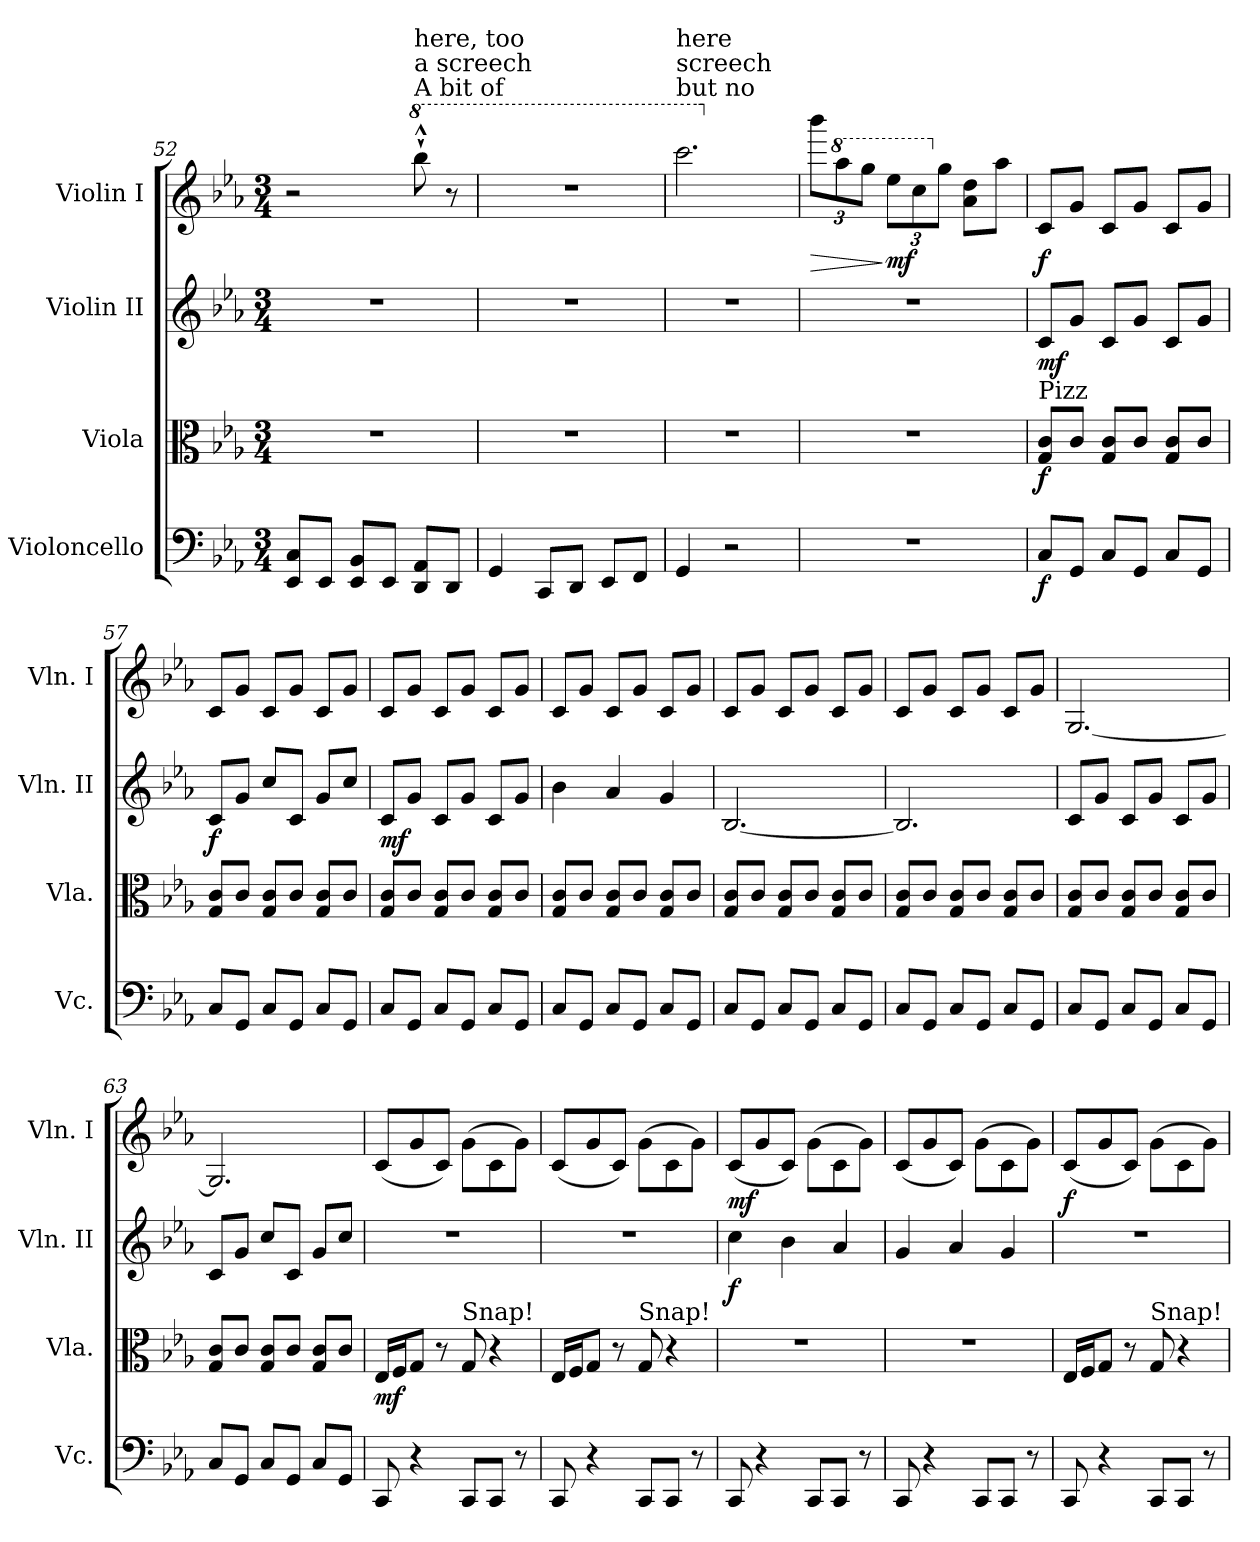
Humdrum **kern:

**kern	**dynam	**kern	**dynam	**kern	**dynam	**kern	**dynam
*part4	*part4	*part3	*part3	*part2	*part2	*part1	*part1
*staff4	*staff4	*staff3	*staff3	*staff2	*staff2	*staff1	*staff1
*I"Violoncello	*	*I"Viola	*	*I"Violin II	*	*I"Violin I	*
*I'Vc.	*	*I'Vla.	*	*I'Vln. II	*	*I'Vln. I	*
*clefF4	*	*clefC3	*	*clefG2	*	*clefG2	*
*k[b-e-a-]	*	*k[b-e-a-]	*	*k[b-e-a-]	*	*k[b-e-a-]	*
*M3/4	*	*M3/4	*	*M3/4	*	*M3/4	*
=52	=52	=52	=52	=52	=52	=52	=52
8EE-/ 8C/L	.	2.r	.	2.r	.	2r	.
8EE-/J	.	.	.	.	.	.	.
8EE-/ 8BB-/L	.	.	.	.	.	.	.
8EE-/J	.	.	.	.	.	.	.
*	*	*	*	*	*	*8va	*
!	!	!	!	!	!	!LO:TX:a:t=A bit of	!
!	!	!	!	!	!	!LO:TX:a:t=a screech	!
!	!	!	!	!	!	!LO:TX:a:t=here, too	!
8DD/ 8AA-/L	.	.	.	.	.	8bbb-^^`\	.
8DD/J	.	.	.	.	.	8r	.
=53	=53	=53	=53	=53	=53	=53	=53
*	*	*	*	*	*	*X8va	*
4GG/	.	2.r	.	2.r	.	2.r	.
8CC/L	.	.	.	.	.	.	.
8DD/J	.	.	.	.	.	.	.
8EE-/L	.	.	.	.	.	.	.
8FF/J	.	.	.	.	.	.	.
=54	=54	=54	=54	=54	=54	=54	=54
*	*	*	*	*	*	*8va	*
!	!	!	!	!	!	!LO:TX:a:t=but no	!
!	!	!	!	!	!	!LO:TX:a:t=screech	!
!	!	!	!	!	!	!LO:TX:a:t=here	!
4GG/	.	2.r	.	2.r	.	2.cccc\	.
2r	.	.	.	.	.	.	.
!!LO:PB:g=z
=55	=55	=55	=55	=55	=55	=55	=55
*	*	*	*	*	*	*X8va	*
*	*	*	*	*	*	*Xbrackettup	*
!	!	!	!	!	!	!	!LO:HP:b
2.r	.	2.r	.	2.r	.	12bbb-\L	>
*	*	*	*	*	*	*8va	*
.	.	.	.	.	.	12aaa-\	.
.	.	.	.	.	.	12ggg\J	.
!	!	!	!	!	!	!	!LO:DY:n=1:b
.	.	.	.	.	.	12eee-\L	] mf
.	.	.	.	.	.	12ccc\	.
*	*	*	*	*	*	*X8va	*
.	.	.	.	.	.	12gg\J	.
.	.	.	.	.	.	8a-\ 8dd\L	.
.	.	.	.	.	.	8aa-\J	.
=56	=56	=56	=56	=56	=56	=56	=56
!	!	!LO:TX:a:t=Pizz	!	!	!	!	!
!	!LO:DY:b	!	!LO:DY:b	!	!LO:DY:b	!	!LO:DY:b
8C/L	f	8G/ 8c/L	f	8c/L	mf	8c/L	f
8GG/J	.	8c/J	.	8g/J	.	8g/J	.
8C/L	.	8G/ 8c/L	.	8c/L	.	8c/L	.
8GG/J	.	8c/J	.	8g/J	.	8g/J	.
8C/L	.	8G/ 8c/L	.	8c/L	.	8c/L	.
8GG/J	.	8c/J	.	8g/J	.	8g/J	.
=57	=57	=57	=57	=57	=57	=57	=57
!	!	!	!	!	!LO:DY:b	!	!
8C/L	.	8G/ 8c/L	.	8c/L	f	8c/L	.
8GG/J	.	8c/J	.	8g/J	.	8g/J	.
8C/L	.	8G/ 8c/L	.	8cc/L	.	8c/L	.
8GG/J	.	8c/J	.	8c/J	.	8g/J	.
8C/L	.	8G/ 8c/L	.	8g/L	.	8c/L	.
8GG/J	.	8c/J	.	8cc/J	.	8g/J	.
=58	=58	=58	=58	=58	=58	=58	=58
!	!	!	!	!	!LO:DY:b	!	!
8C/L	.	8G/ 8c/L	.	8c/L	mf	8c/L	.
8GG/J	.	8c/J	.	8g/J	.	8g/J	.
8C/L	.	8G/ 8c/L	.	8c/L	.	8c/L	.
8GG/J	.	8c/J	.	8g/J	.	8g/J	.
8C/L	.	8G/ 8c/L	.	8c/L	.	8c/L	.
8GG/J	.	8c/J	.	8g/J	.	8g/J	.
=59	=59	=59	=59	=59	=59	=59	=59
8C/L	.	8G/ 8c/L	.	4b-\	.	8c/L	.
8GG/J	.	8c/J	.	.	.	8g/J	.
8C/L	.	8G/ 8c/L	.	4a-/	.	8c/L	.
8GG/J	.	8c/J	.	.	.	8g/J	.
8C/L	.	8G/ 8c/L	.	4g/	.	8c/L	.
8GG/J	.	8c/J	.	.	.	8g/J	.
=60	=60	=60	=60	=60	=60	=60	=60
8C/L	.	8G/ 8c/L	.	[2.B-/	.	8c/L	.
8GG/J	.	8c/J	.	.	.	8g/J	.
8C/L	.	8G/ 8c/L	.	.	.	8c/L	.
8GG/J	.	8c/J	.	.	.	8g/J	.
8C/L	.	8G/ 8c/L	.	.	.	8c/L	.
8GG/J	.	8c/J	.	.	.	8g/J	.
!!LO:LB:g=z
=61	=61	=61	=61	=61	=61	=61	=61
8C/L	.	8G/ 8c/L	.	2.B-/]	.	8c/L	.
8GG/J	.	8c/J	.	.	.	8g/J	.
8C/L	.	8G/ 8c/L	.	.	.	8c/L	.
8GG/J	.	8c/J	.	.	.	8g/J	.
8C/L	.	8G/ 8c/L	.	.	.	8c/L	.
8GG/J	.	8c/J	.	.	.	8g/J	.
=62	=62	=62	=62	=62	=62	=62	=62
8C/L	.	8G/ 8c/L	.	8c/L	.	[2.G/	.
8GG/J	.	8c/J	.	8g/J	.	.	.
8C/L	.	8G/ 8c/L	.	8c/L	.	.	.
8GG/J	.	8c/J	.	8g/J	.	.	.
8C/L	.	8G/ 8c/L	.	8c/L	.	.	.
8GG/J	.	8c/J	.	8g/J	.	.	.
=63	=63	=63	=63	=63	=63	=63	=63
8C/L	.	8G/ 8c/L	.	8c/L	.	2.G/]	.
8GG/J	.	8c/J	.	8g/J	.	.	.
8C/L	.	8G/ 8c/L	.	8cc/L	.	.	.
8GG/J	.	8c/J	.	8c/J	.	.	.
8C/L	.	8G/ 8c/L	.	8g/L	.	.	.
8GG/J	.	8c/J	.	8cc/J	.	.	.
=64	=64	=64	=64	=64	=64	=64	=64
!	!	!	!LO:DY:b	!	!	!	!
8CC/	.	16E-/LL	mf	2.r	.	(8c/L	.
.	.	16F/J	.	.	.	.	.
4r	.	8G/J	.	.	.	8g/	.
.	.	8r	.	.	.	8c/J)	.
!	!	!LO:TX:a:t=Snap!	!	!	!	!	!
8CC/L	.	8G/	.	.	.	(8g\L	.
8CC/J	.	4r	.	.	.	8c\	.
8r	.	.	.	.	.	8g\J)	.
=65	=65	=65	=65	=65	=65	=65	=65
8CC/	.	16E-/LL	.	2.r	.	(8c/L	.
.	.	16F/J	.	.	.	.	.
4r	.	8G/J	.	.	.	8g/	.
.	.	8r	.	.	.	8c/J)	.
!	!	!LO:TX:a:t=Snap!	!	!	!	!	!
8CC/L	.	8G/	.	.	.	(8g\L	.
8CC/J	.	4r	.	.	.	8c\	.
8r	.	.	.	.	.	8g\J)	.
!!LO:LB:g=z
=66	=66	=66	=66	=66	=66	=66	=66
!	!	!	!	!	!LO:DY:b	!	!LO:DY:b
8CC/	.	2.r	.	4cc\	f	(8c/L	mf
4r	.	.	.	.	.	8g/	.
.	.	.	.	4b-\	.	8c/J)	.
8CC/L	.	.	.	.	.	(8g\L	.
8CC/J	.	.	.	4a-/	.	8c\	.
8r	.	.	.	.	.	8g\J)	.
=67	=67	=67	=67	=67	=67	=67	=67
8CC/	.	2.r	.	4g/	.	(8c/L	.
4r	.	.	.	.	.	8g/	.
.	.	.	.	4a-/	.	8c/J)	.
8CC/L	.	.	.	.	.	(8g\L	.
8CC/J	.	.	.	4g/	.	8c\	.
8r	.	.	.	.	.	8g\J)	.
=68	=68	=68	=68	=68	=68	=68	=68
!	!	!	!	!	!	!	!LO:DY:b
8CC/	.	16E-/LL	.	2.r	.	(8c/L	f
.	.	16F/J	.	.	.	.	.
4r	.	8G/J	.	.	.	8g/	.
.	.	8r	.	.	.	8c/J)	.
!	!	!LO:TX:a:t=Snap!	!	!	!	!	!
8CC/L	.	8G/	.	.	.	(8g\L	.
8CC/J	.	4r	.	.	.	8c\	.
8r	.	.	.	.	.	8g\J)	.
=	=	=	=	=	=	=	=
*-	*-	*-	*-	*-	*-	*-	*-
